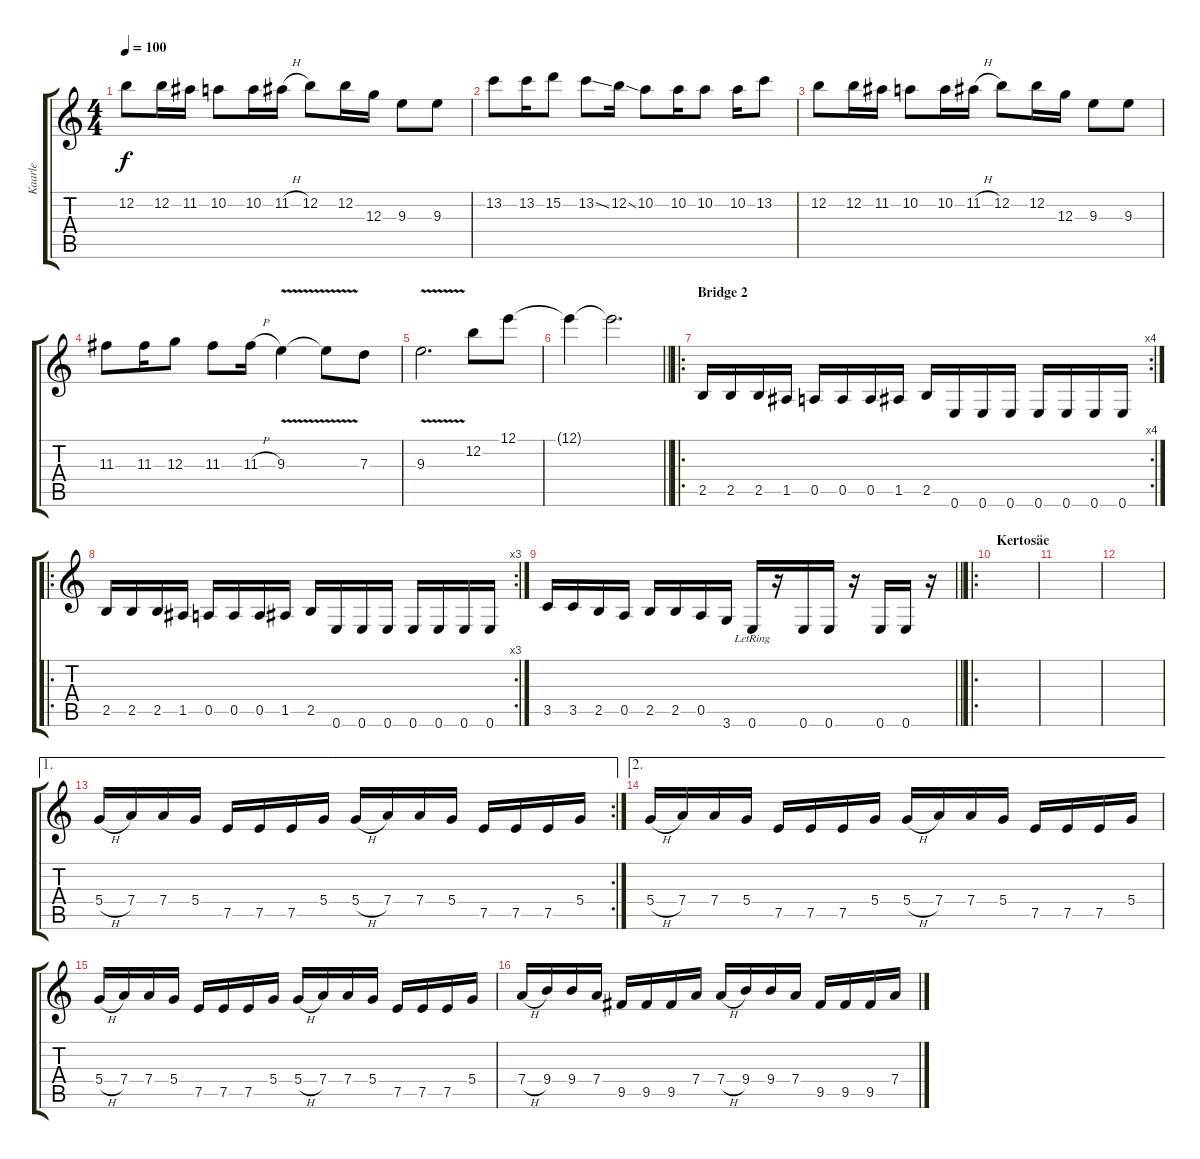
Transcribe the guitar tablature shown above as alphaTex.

\track ("Kaarle" "Kaarle") {instrument overdrivenguitar}
\staff {score tabs}
\tuning (E4 B3 G3 D3 A2 E2) {hide}
\ts (4 4)
\tempo 100
\clef g2
\ks c
12.2.8{dy f} 12.2.16 11.2.16 10.2.8 10.2.16 11.2{h}.16 12.2.8 12.2.16 12.3.16 9.3.8 9.3.8 |
13.2.8 13.2.16 15.2.8 13.2{ss}.8 12.2{ss}.16 10.2.8 10.2.16 10.2.8 10.2.16 13.2.8 |
12.2.8 12.2.16 11.2.16 10.2.8 10.2.16 11.2{h}.16 12.2.8 12.2.16 12.3.16 9.3.8 9.3.8 |
11.3.8 11.3.16 12.3.8 11.3.8 11.3{h}.16 9.3{v}.4 9.3{t}.8 7.3.8 |
9.3{v}.2{d} 12.2.8 12.1.8 |
\barLineRight lightlight
12.1{t}.4 12.1{t}.2{d} |
\ro
\rc 4
\section ("" "Bridge 2")
2.5.16{instrument electricguitarmuted} 2.5.16 2.5.16 1.5.16 0.5.16 0.5.16 0.5.16 1.5.16 2.5.16 0.6.16 0.6.16 0.6.16 0.6.16 0.6.16 0.6.16 0.6.16 |
\ro
\rc 3
2.5.16{instrument electricguitarmuted} 2.5.16 2.5.16 1.5.16 0.5.16 0.5.16 0.5.16 1.5.16 2.5.16 0.6.16 0.6.16 0.6.16 0.6.16 0.6.16 0.6.16 0.6.16 |
\barLineRight lightlight
3.5.16 3.5.16 2.5.16 0.5.16 2.5.16 2.5.16 0.5.16 3.6.16 0.6{lr}.16{volume 7} r.16 0.6.16 0.6.16 r.16 0.6.16 0.6.16 r.16 |
\ro
\section ("" "Kertosäe")
|
|
|
\ae 1
\rc 2
5.4{h}.16{volume 13 instrument overdrivenguitar} 7.4.16 7.4.16 5.4.16 7.5.16 7.5.16 7.5.16 5.4.16 5.4{h}.16 7.4.16 7.4.16 5.4.16 7.5.16 7.5.16 7.5.16 5.4.16 |
\ae 2
5.4{h}.16{volume 13 instrument overdrivenguitar} 7.4.16 7.4.16 5.4.16 7.5.16 7.5.16 7.5.16 5.4.16 5.4{h}.16 7.4.16 7.4.16 5.4.16 7.5.16 7.5.16 7.5.16 5.4.16 |
5.4{h}.16{instrument overdrivenguitar} 7.4.16 7.4.16 5.4.16 7.5.16 7.5.16 7.5.16 5.4.16 5.4{h}.16 7.4.16 7.4.16 5.4.16 7.5.16 7.5.16 7.5.16 5.4.16 |
7.4{h}.16 9.4.16 9.4.16 7.4.16 9.5.16 9.5.16 9.5.16 7.4.16 7.4{h}.16 9.4.16 9.4.16 7.4.16 9.5.16 9.5.16 9.5.16 7.4.16
